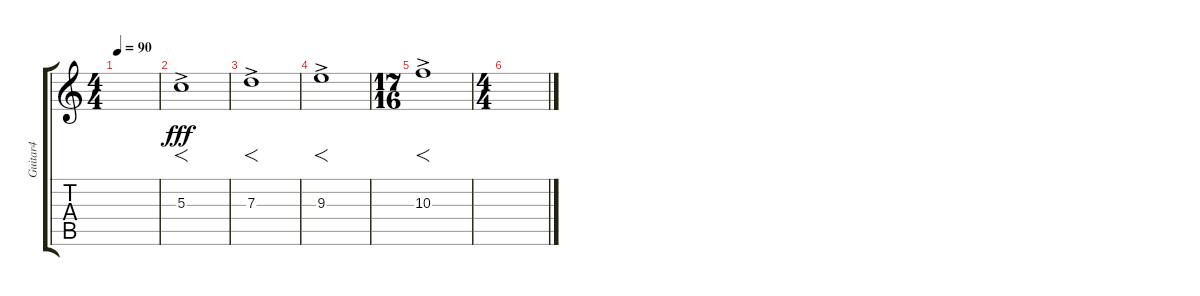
\track ("Guitar4" "Guitar4") {instrument distortionguitar}
\staff {score tabs}
\tuning (E4 B3 G3 D3 A2 D2) {hide}
\ts (4 4)
\tempo 90
\clef g2
\ks c
|
5.3{ac}.1{f dy fff} |
7.3{ac}.1{f} |
9.3{ac}.1{f} |
\ts (17 16)
10.3{ac}.1{f} |
\ts (4 4)
